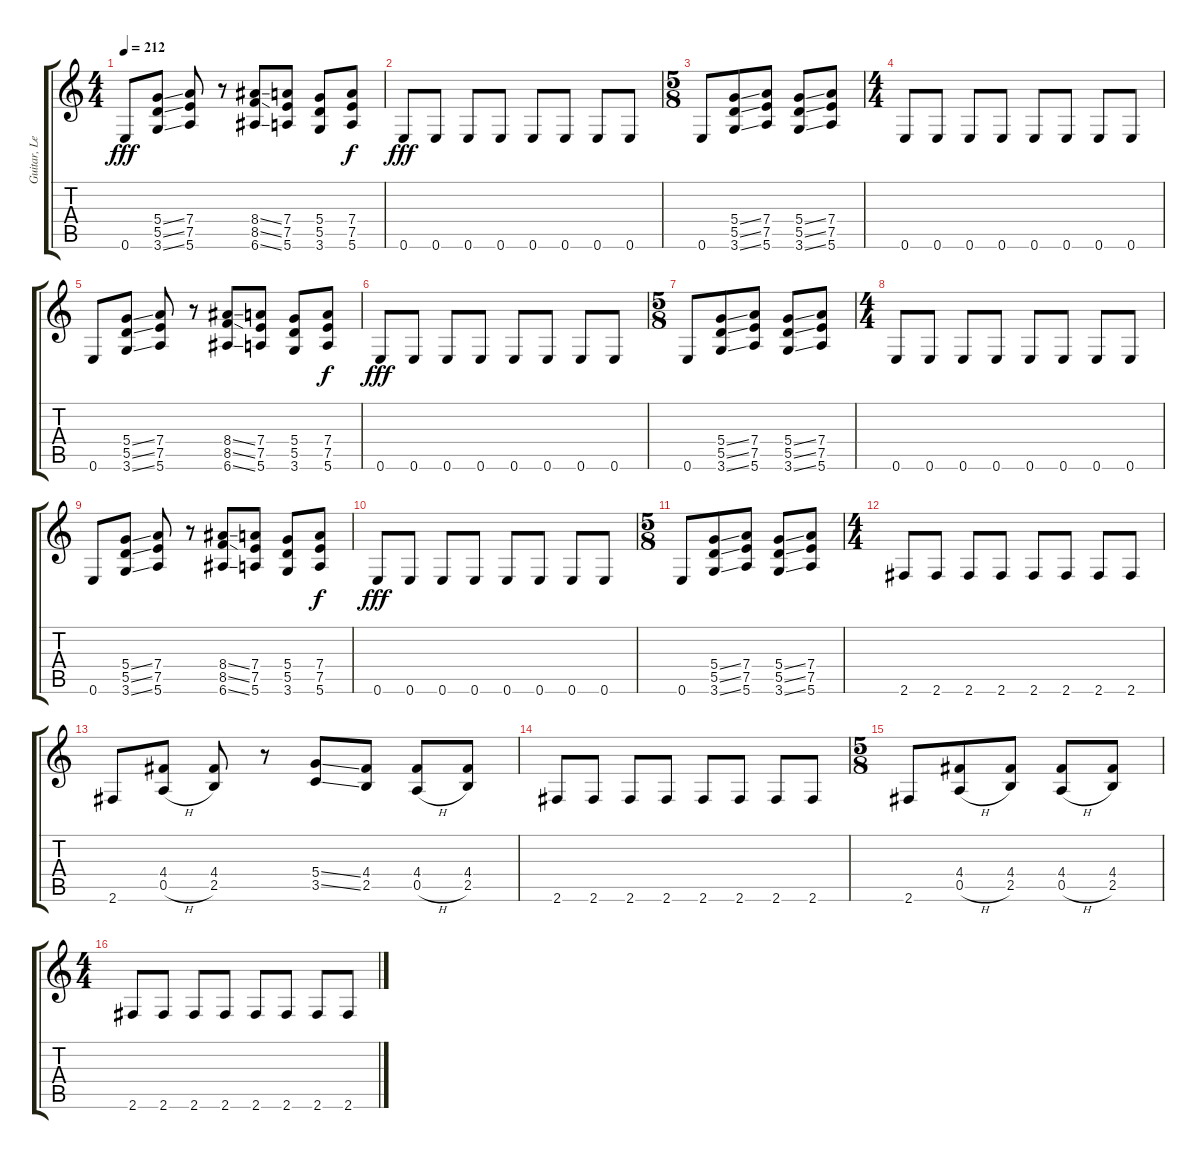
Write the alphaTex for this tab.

\track ("Guitar, Lead (Hammet)" "Guitar, Le") {instrument distortionguitar}
\staff {score tabs}
\tuning (E4 B3 G3 D3 A2 E2) {hide}
\ts (4 4)
\tempo 212
\clef g2
\ks c
0.6.8{dy fff} (5.4{ss} 5.5{ss} 3.6{ss}).8 (7.4 7.5 5.6).8 r.8 (8.4{ss} 8.5{ss} 6.6{ss}).8 (7.4 7.5 5.6).8 (5.4 5.5 3.6).8 (7.4 7.5 5.6).8{dy f} |
0.6.8{dy fff} 0.6.8 0.6.8 0.6.8 0.6.8 0.6.8 0.6.8 0.6.8 |
\ts (5 8)
0.6.8 (5.4{ss} 5.5{ss} 3.6{ss}).8 (7.4 7.5 5.6).8 (5.4{ss} 5.5{ss} 3.6{ss}).8 (7.4 7.5 5.6).8 |
\ts (4 4)
0.6.8 0.6.8 0.6.8 0.6.8 0.6.8 0.6.8 0.6.8 0.6.8 |
0.6.8 (5.4{ss} 5.5{ss} 3.6{ss}).8 (7.4 7.5 5.6).8 r.8 (8.4{ss} 8.5{ss} 6.6{ss}).8 (7.4 7.5 5.6).8 (5.4 5.5 3.6).8 (7.4 7.5 5.6).8{dy f} |
0.6.8{dy fff} 0.6.8 0.6.8 0.6.8 0.6.8 0.6.8 0.6.8 0.6.8 |
\ts (5 8)
0.6.8 (5.4{ss} 5.5{ss} 3.6{ss}).8 (7.4 7.5 5.6).8 (5.4{ss} 5.5{ss} 3.6{ss}).8 (7.4 7.5 5.6).8 |
\ts (4 4)
0.6.8 0.6.8 0.6.8 0.6.8 0.6.8 0.6.8 0.6.8 0.6.8 |
0.6.8 (5.4{ss} 5.5{ss} 3.6{ss}).8 (7.4 7.5 5.6).8 r.8 (8.4{ss} 8.5{ss} 6.6{ss}).8 (7.4 7.5 5.6).8 (5.4 5.5 3.6).8 (7.4 7.5 5.6).8{dy f} |
0.6.8{dy fff} 0.6.8 0.6.8 0.6.8 0.6.8 0.6.8 0.6.8 0.6.8 |
\ts (5 8)
0.6.8 (5.4{ss} 5.5{ss} 3.6{ss}).8 (7.4 7.5 5.6).8 (5.4{ss} 5.5{ss} 3.6{ss}).8 (7.4 7.5 5.6).8 |
\ts (4 4)
2.6.8 2.6.8 2.6.8 2.6.8 2.6.8 2.6.8 2.6.8 2.6.8 |
2.6.8 (4.4 0.5{h}).8 (4.4 2.5).8 r.8 (5.4{ss} 3.5{ss}).8 (4.4 2.5).8 (4.4 0.5{h}).8 (4.4 2.5).8 |
2.6.8 2.6.8 2.6.8 2.6.8 2.6.8 2.6.8 2.6.8 2.6.8 |
\ts (5 8)
2.6.8 (4.4 0.5{h}).8 (4.4 2.5).8 (4.4 0.5{h}).8 (4.4 2.5).8 |
\ts (4 4)
2.6.8 2.6.8 2.6.8 2.6.8 2.6.8 2.6.8 2.6.8 2.6.8
